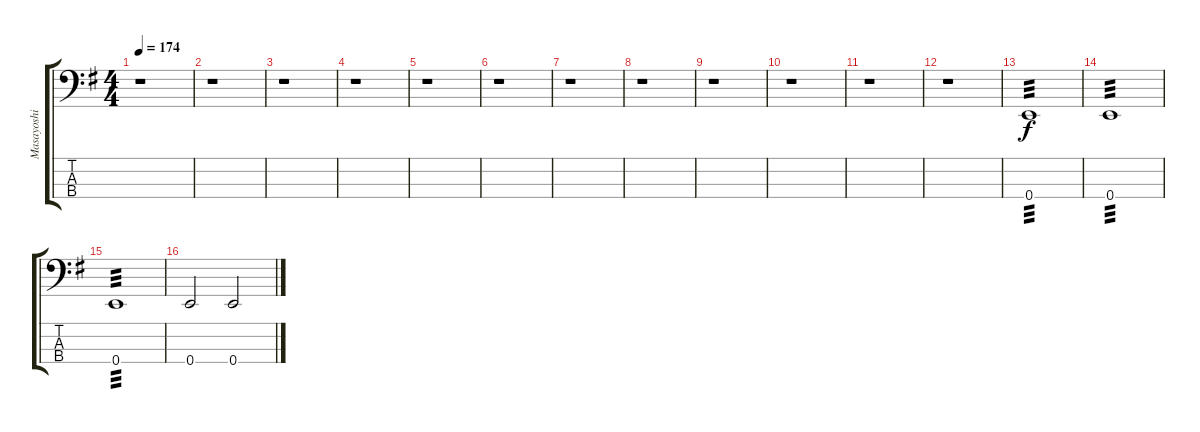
\track ("Masayoshi" "Masayoshi") {instrument electricbasspick}
\staff {score tabs}
\tuning (G2 D2 A1 E1) {hide}
\ts (4 4)
\tempo 174
\clef f4
\ks g
r.1{dy f} |
r.1 |
r.1 |
r.1 |
r.1 |
r.1 |
r.1 |
r.1 |
r.1 |
r.1 |
r.1 |
r.1 |
0.4.1{tp 3} |
0.4.1{tp 3} |
0.4.1{tp 3} |
0.4.2 0.4.2
